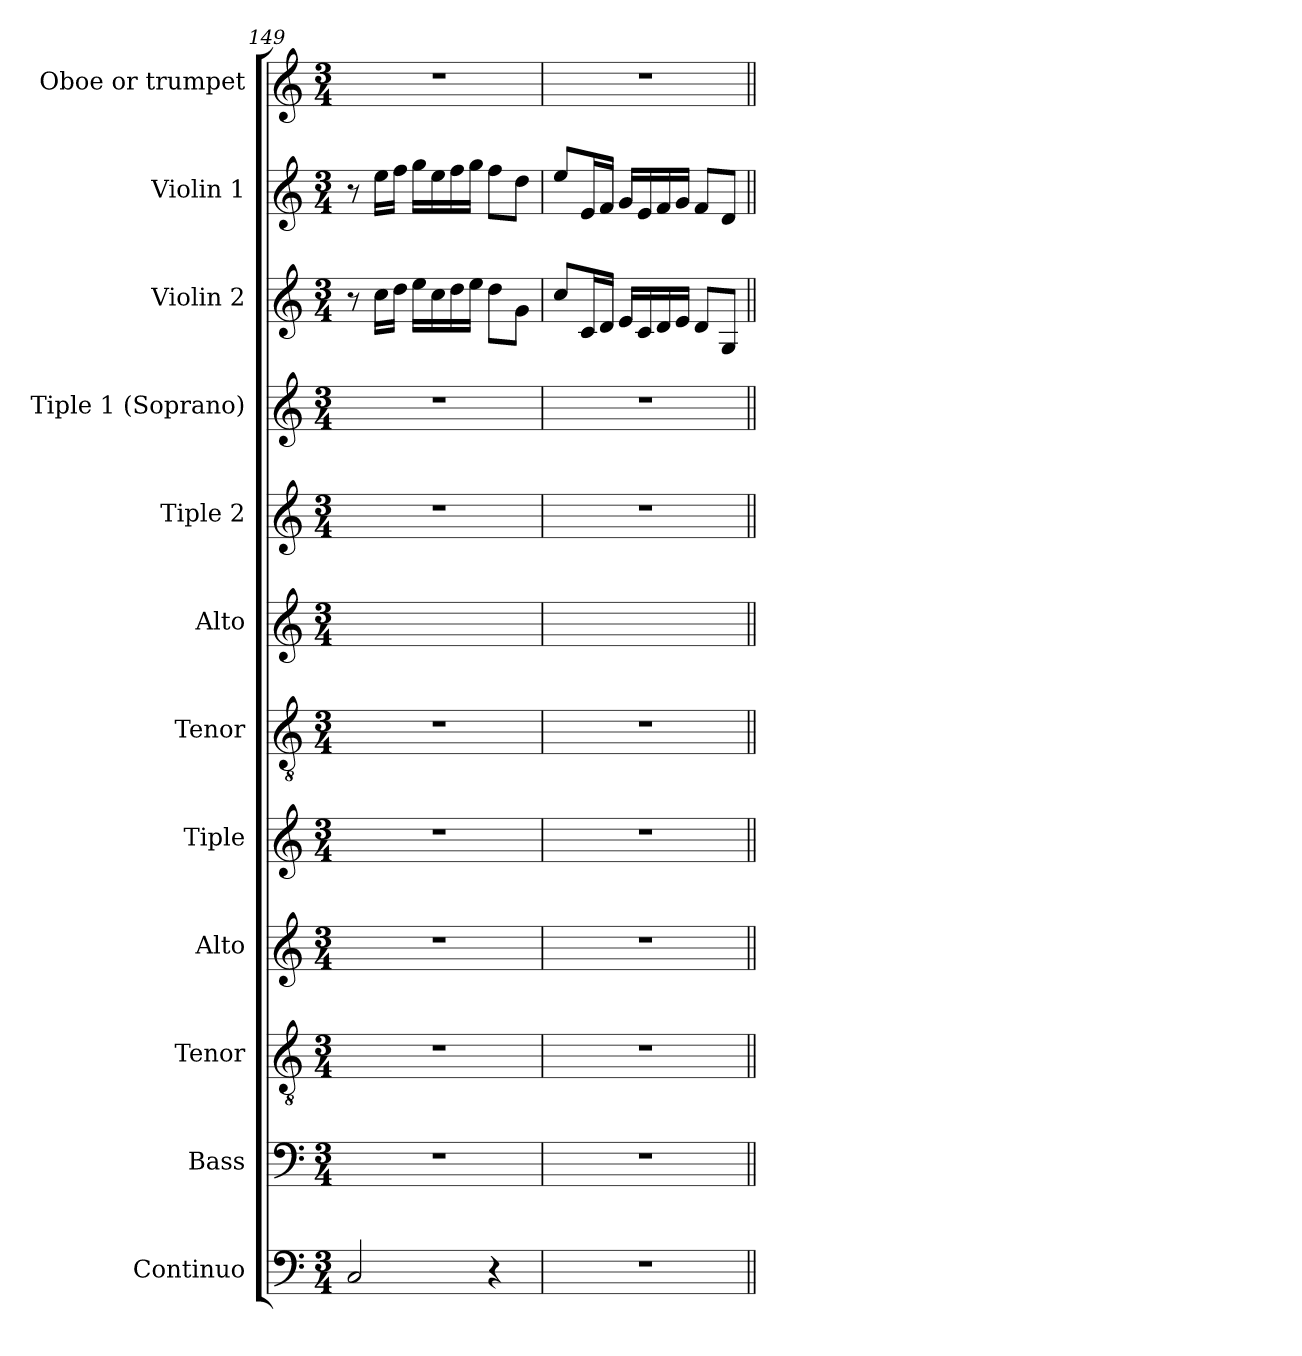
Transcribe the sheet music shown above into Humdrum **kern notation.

**kern	**kern	**kern	**kern	**kern	**kern	**kern	**kern	**kern	**kern	**kern	**kern
*part12	*part11	*part10	*part9	*part8	*part7	*part6	*part5	*part4	*part3	*part2	*part1
*staff12	*staff11	*staff10	*staff9	*staff8	*staff7	*staff6	*staff5	*staff4	*staff3	*staff2	*staff1
*I"Continuo	*I"Bass	*I"Tenor	*I"Alto	*I"Tiple	*I"Tenor	*I"Alto	*I"Tiple 2	*I"Tiple 1 (Soprano)	*I"Violin 2	*I"Violin 1	*I"Oboe or trumpet
*	*I'B.	*I'T.	*I'A.	*	*I'T.	*I'A.	*	*I'S1.	*I'Vln. 2	*I'Vln. 1	*I'Ob.
*clefF4	*clefF4	*clefGv2	*clefG2	*clefG2	*clefGv2	*clefG2	*clefG2	*clefG2	*clefG2	*clefG2	*clefG2
*	*	*ITrd7c12	*	*	*ITrd7c12	*	*	*	*	*	*
*k[]	*k[]	*k[]	*k[]	*k[]	*k[]	*k[]	*k[]	*k[]	*k[]	*k[]	*k[]
*C:	*C:	*C:	*C:	*C:	*C:	*C:	*C:	*C:	*C:	*C:	*C:
*M3/4	*M3/4	*M3/4	*M3/4	*M3/4	*M3/4	*M3/4	*M3/4	*M3/4	*M3/4	*M3/4	*M3/4
=149	=149	=149	=149	=149	=149	=149	=149	=149	=149	=149	=149
!	!LO:N:vis=1	!LO:N:vis=1	!LO:N:vis=1	!LO:N:vis=1	!LO:N:vis=1	!LO:N:vis=1	!LO:N:vis=1	!LO:N:vis=1	!	!	!LO:N:vis=1
2Ci/	2.r	2.r	2.r	2.r	2.r	2.ryy	2.r	2.r	8r	8r	2.r
.	.	.	.	.	.	.	.	.	16cci\LL	16eei\LL	.
.	.	.	.	.	.	.	.	.	16ddi\JJ	16ffi\JJ	.
.	.	.	.	.	.	.	.	.	16eei\LL	16ggi\LL	.
.	.	.	.	.	.	.	.	.	16cci\	16eei\	.
.	.	.	.	.	.	.	.	.	16ddi\	16ffi\	.
.	.	.	.	.	.	.	.	.	16eei\JJ	16ggi\JJ	.
4r	.	.	.	.	.	.	.	.	8ddi\L	8ffi\L	.
.	.	.	.	.	.	.	.	.	8gi\J	8ddi\J	.
=150	=150	=150	=150	=150	=150	=150	=150	=150	=150	=150	=150
!LO:N:vis=1	!LO:N:vis=1	!LO:N:vis=1	!LO:N:vis=1	!LO:N:vis=1	!LO:N:vis=1	!LO:N:vis=1	!LO:N:vis=1	!LO:N:vis=1	!	!	!LO:N:vis=1
2.r	2.r	2.r	2.r	2.r	2.r	2.ryy	2.r	2.r	8cci/L	8eei/L	2.r
.	.	.	.	.	.	.	.	.	16ci/L	16ei/L	.
.	.	.	.	.	.	.	.	.	16di/JJ	16fi/JJ	.
.	.	.	.	.	.	.	.	.	16ei/LL	16gi/LL	.
.	.	.	.	.	.	.	.	.	16ci/	16ei/	.
.	.	.	.	.	.	.	.	.	16di/	16fi/	.
.	.	.	.	.	.	.	.	.	16ei/JJ	16gi/JJ	.
.	.	.	.	.	.	.	.	.	8di/L	8fi/L	.
.	.	.	.	.	.	.	.	.	8Gi/J	8di/J	.
=||	=||	=||	=||	=||	=||	=||	=||	=||	=||	=||	=||
*-	*-	*-	*-	*-	*-	*-	*-	*-	*-	*-	*-
